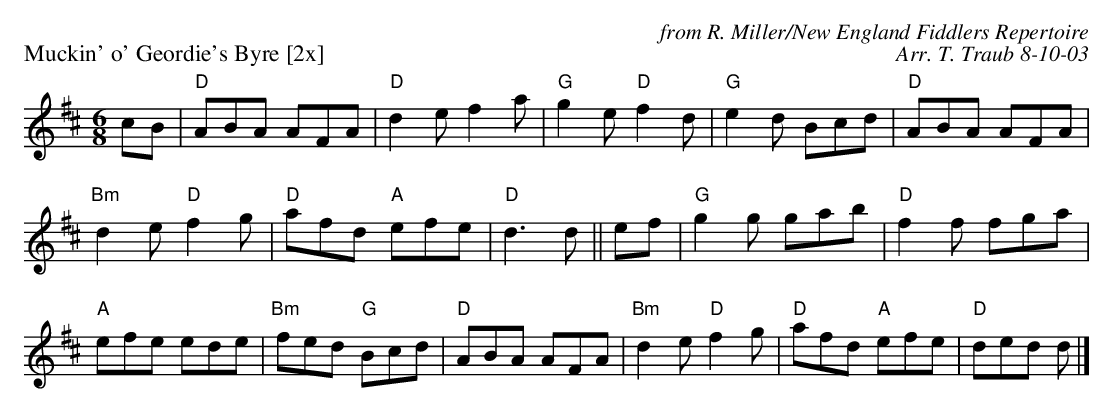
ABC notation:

X:1
P: Muckin' o' Geordie's Byre [2x]
C: from R. Miller/New England Fiddlers Repertoire
C: Arr. T. Traub 8-10-03
M: 6/8
K: D
L: 1/8
cB| "D"ABA AFA|"D"d2 e f2 a|"G"g2 e "D"f2 d|"G"e2 d Bcd|"D"ABA AFA|
"Bm"d2 e "D"f2 g|"D"afd "A"efe|"D"d3 d || ef|"G"g2 g gab|"D"f2 f fga|
"A"efe ede |"Bm"fed "G"Bcd|"D"ABA AFA |"Bm"d2 e "D"f2 g|"D"afd "A"efe|"D"ded d |]
